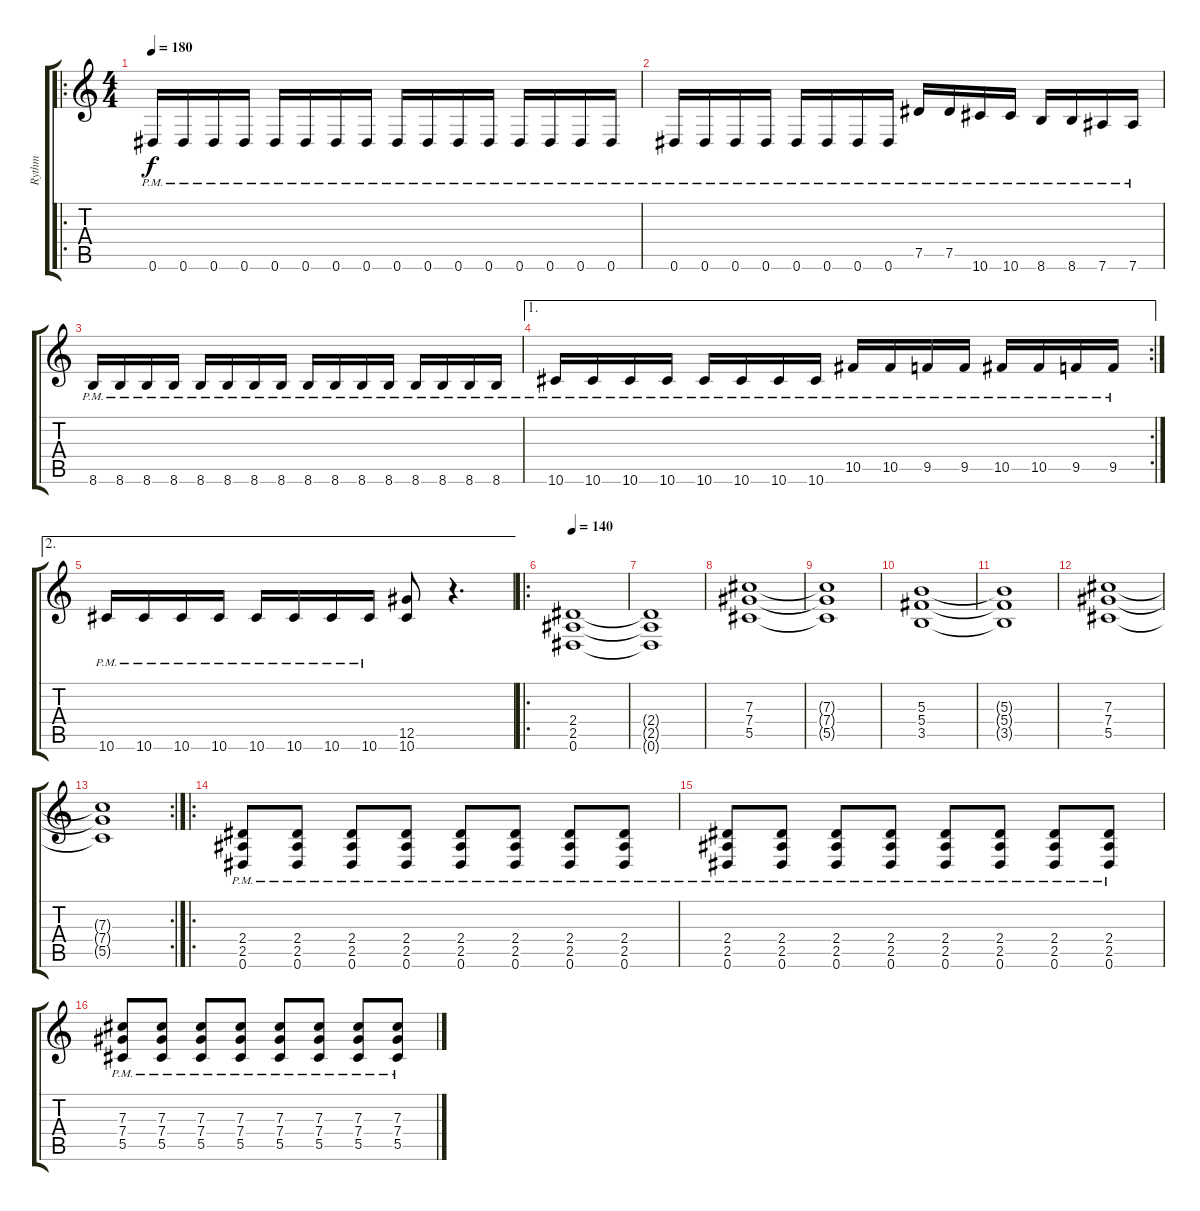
\track ("Rythm" "Rythm") {instrument distortionguitar}
\staff {score tabs}
\tuning (Eb4 Bb3 Gb3 Db3 Ab2 Eb2) {hide}
\ro
\ts (4 4)
\tempo 180
\clef g2
\ks c
0.6{pm}.16{dy f} 0.6{pm}.16 0.6{pm}.16 0.6{pm}.16 0.6{pm}.16 0.6{pm}.16 0.6{pm}.16 0.6{pm}.16 0.6{pm}.16 0.6{pm}.16 0.6{pm}.16 0.6{pm}.16 0.6{pm}.16 0.6{pm}.16 0.6{pm}.16 0.6{pm}.16 |
0.6{pm}.16 0.6{pm}.16 0.6{pm}.16 0.6{pm}.16 0.6{pm}.16 0.6{pm}.16 0.6{pm}.16 0.6{pm}.16 7.5{pm}.16 7.5{pm}.16 10.6{pm}.16 10.6{pm}.16 8.6{pm}.16 8.6{pm}.16 7.6{pm}.16 7.6{pm}.16 |
8.6{pm}.16 8.6{pm}.16 8.6{pm}.16 8.6{pm}.16 8.6{pm}.16 8.6{pm}.16 8.6{pm}.16 8.6{pm}.16 8.6{pm}.16 8.6{pm}.16 8.6{pm}.16 8.6{pm}.16 8.6{pm}.16 8.6{pm}.16 8.6{pm}.16 8.6{pm}.16 |
\ae 1
\rc 2
10.6{pm}.16 10.6{pm}.16 10.6{pm}.16 10.6{pm}.16 10.6{pm}.16 10.6{pm}.16 10.6{pm}.16 10.6{pm}.16 10.5{pm}.16 10.5{pm}.16 9.5{pm}.16 9.5{pm}.16 10.5{pm}.16 10.5{pm}.16 9.5{pm}.16 9.5{pm}.16 |
\ae 2
10.6{pm}.16 10.6{pm}.16 10.6{pm}.16 10.6{pm}.16 10.6{pm}.16 10.6{pm}.16 10.6{pm}.16 10.6{pm}.16 (12.5 10.6).8 r.4{d} |
\ro
\tempo 140
(2.4 2.5 0.6).1 |
(2.4{t} 2.5{t} 0.6{t}).1 |
(7.3 7.4 5.5).1 |
(7.3{t} 7.4{t} 5.5{t}).1 |
(5.3 5.4 3.5).1 |
(5.3{t} 5.4{t} 3.5{t}).1 |
(7.3 7.4 5.5).1 |
\rc 2
(7.3{t} 7.4{t} 5.5{t}).1 |
\ro
(2.4{pm} 2.5{pm} 0.6{pm}).8 (2.4{pm} 2.5{pm} 0.6{pm}).8 (2.4{pm} 2.5{pm} 0.6{pm}).8 (2.4{pm} 2.5{pm} 0.6{pm}).8 (2.4{pm} 2.5{pm} 0.6{pm}).8 (2.4{pm} 2.5{pm} 0.6{pm}).8 (2.4{pm} 2.5{pm} 0.6{pm}).8 (2.4{pm} 2.5{pm} 0.6{pm}).8 |
(2.4{pm} 2.5{pm} 0.6{pm}).8 (2.4{pm} 2.5{pm} 0.6{pm}).8 (2.4{pm} 2.5{pm} 0.6{pm}).8 (2.4{pm} 2.5{pm} 0.6{pm}).8 (2.4{pm} 2.5{pm} 0.6{pm}).8 (2.4{pm} 2.5{pm} 0.6{pm}).8 (2.4{pm} 2.5{pm} 0.6{pm}).8 (2.4{pm} 2.5{pm} 0.6{pm}).8 |
(7.3{pm} 7.4{pm} 5.5{pm}).8 (7.3{pm} 7.4{pm} 5.5{pm}).8 (7.3{pm} 7.4{pm} 5.5{pm}).8 (7.3{pm} 7.4{pm} 5.5{pm}).8 (7.3{pm} 7.4{pm} 5.5{pm}).8 (7.3{pm} 7.4{pm} 5.5{pm}).8 (7.3{pm} 7.4{pm} 5.5{pm}).8 (7.3{pm} 7.4{pm} 5.5{pm}).8
